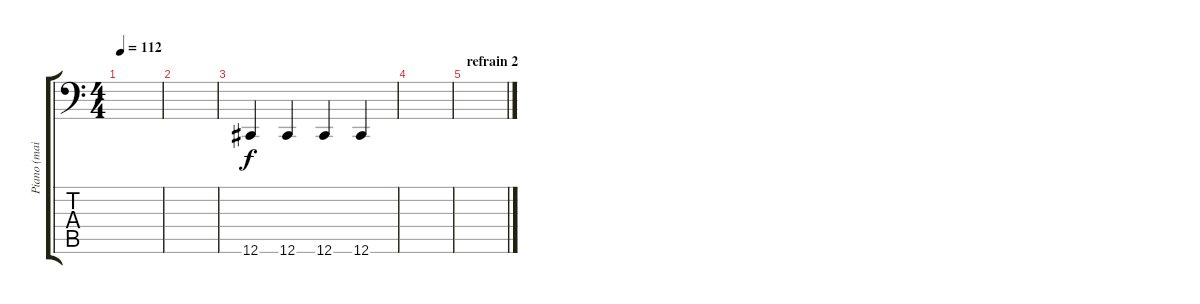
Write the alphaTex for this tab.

\track ("Piano (main gauche)" "Piano (mai") {instrument acousticgrandpiano}
\staff {score tabs}
\tuning (E4 B3 G3 D3 A2 Db1) {hide}
\ts (4 4)
\tempo 112
\clef f4
\ks c
|
|
12.6.4 12.6.4 12.6.4 12.6.4 |
|
\section ("" "refrain 2")
